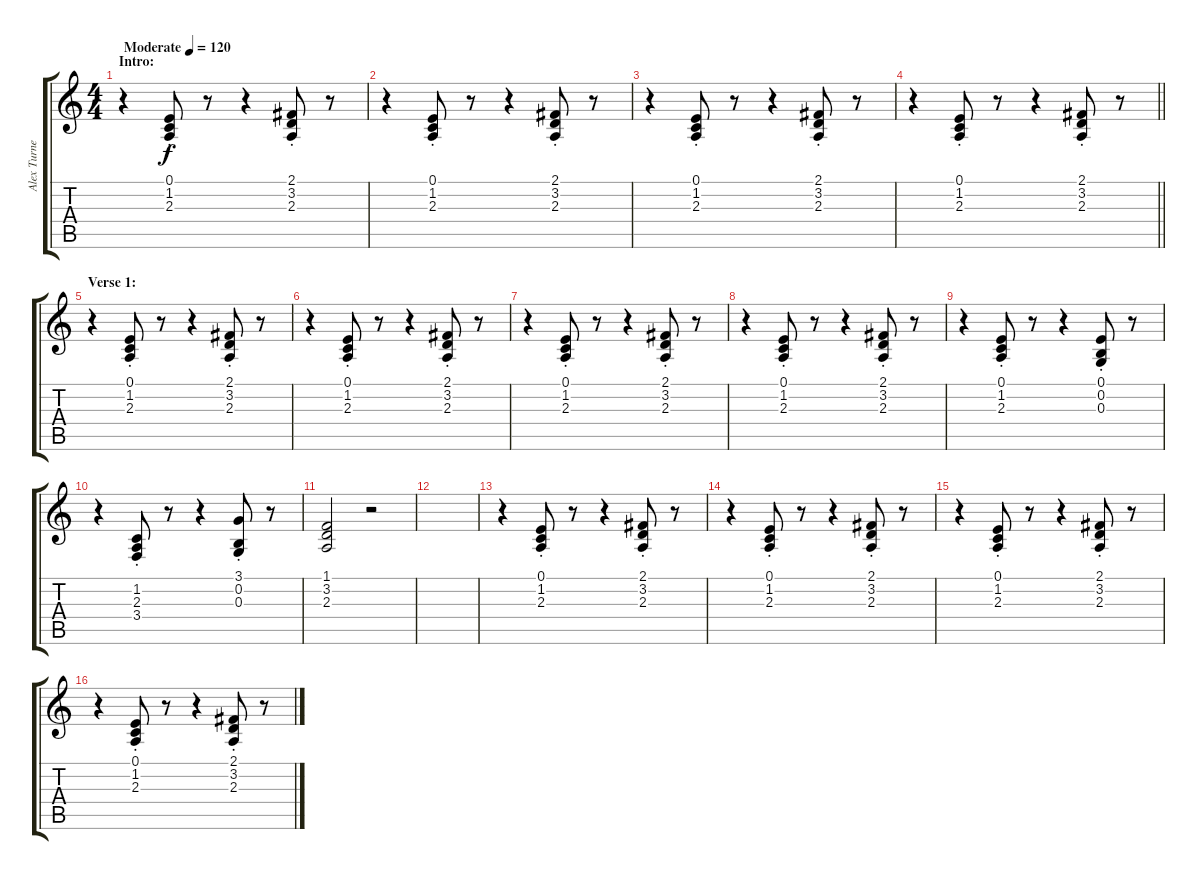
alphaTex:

\track ("Alex Turner (Organ)" "Alex Turne") {instrument drawbarorgan}
\staff {score tabs}
\tuning (E4 B3 G3 D3 A2 E2) {hide}
\ts (4 4)
\section ("" "Intro:")
\tempo (120 "Moderate")
\clef g2
\ks c
r.4{dy f instrument drawbarorgan} (0.1{st} 1.2{st} 2.3{st}).8 r.8 r.4 (2.1{st} 3.2{st} 2.3{st}).8 r.8 |
r.4 (0.1{st} 1.2{st} 2.3{st}).8 r.8 r.4 (2.1{st} 3.2{st} 2.3{st}).8 r.8 |
r.4 (0.1{st} 1.2{st} 2.3{st}).8 r.8 r.4 (2.1{st} 3.2{st} 2.3{st}).8 r.8 |
\barLineRight lightlight
r.4 (0.1{st} 1.2{st} 2.3{st}).8 r.8 r.4 (2.1{st} 3.2{st} 2.3{st}).8 r.8 |
\section ("" "Verse 1:")
r.4 (0.1{st} 1.2{st} 2.3{st}).8 r.8 r.4 (2.1{st} 3.2{st} 2.3{st}).8 r.8 |
r.4 (0.1{st} 1.2{st} 2.3{st}).8 r.8 r.4 (2.1{st} 3.2{st} 2.3{st}).8 r.8 |
r.4 (0.1{st} 1.2{st} 2.3{st}).8 r.8 r.4 (2.1{st} 3.2{st} 2.3{st}).8 r.8 |
r.4 (0.1{st} 1.2{st} 2.3{st}).8 r.8 r.4 (2.1{st} 3.2{st} 2.3{st}).8 r.8 |
r.4 (0.1{st} 1.2{st} 2.3{st}).8 r.8 r.4 (0.1{st} 0.2{st} 0.3{st}).8 r.8 |
r.4 (1.2{st} 2.3{st} 3.4{st}).8 r.8 r.4 (3.1{st} 0.2{st} 0.3{st}).8 r.8 |
(1.1 3.2 2.3).2 r.2 |
|
r.4 (0.1{st} 1.2{st} 2.3{st}).8 r.8 r.4 (2.1{st} 3.2{st} 2.3{st}).8 r.8 |
r.4 (0.1{st} 1.2{st} 2.3{st}).8 r.8 r.4 (2.1{st} 3.2{st} 2.3{st}).8 r.8 |
r.4 (0.1{st} 1.2{st} 2.3{st}).8 r.8 r.4 (2.1{st} 3.2{st} 2.3{st}).8 r.8 |
r.4 (0.1{st} 1.2{st} 2.3{st}).8 r.8 r.4 (2.1{st} 3.2{st} 2.3{st}).8 r.8
